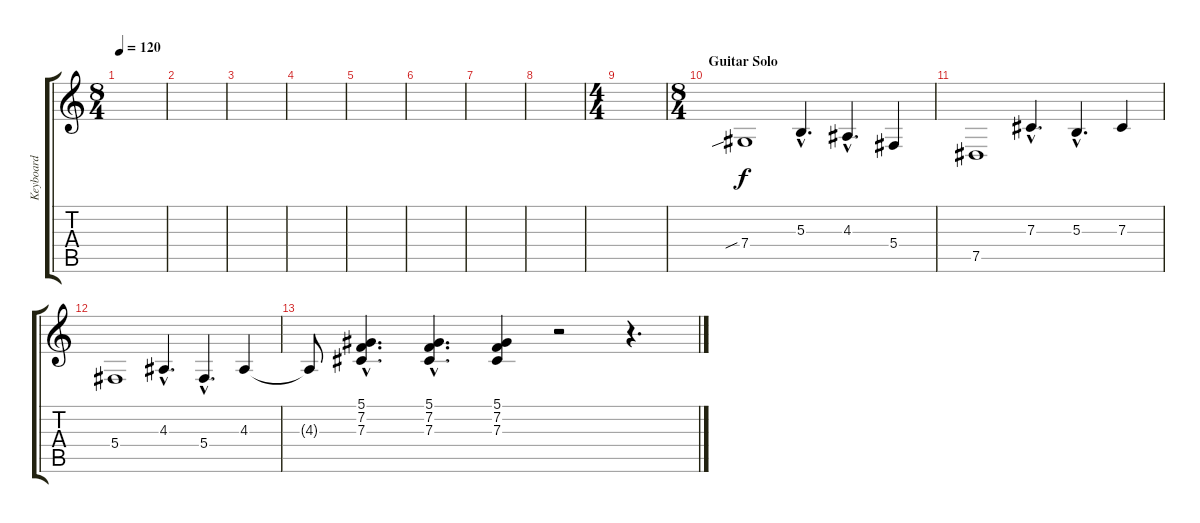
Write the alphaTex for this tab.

\track ("Keyboard" "Keyboard") {instrument lead1square}
\staff {score tabs}
\tuning (Eb4 Bb3 Gb3 Db3 Ab2 Eb2) {hide}
\ts (8 4)
\tempo 120
\clef g2
\ks c
|
|
|
|
|
|
|
|
\ts (4 4)
|
\ts (8 4)
\section ("" "Guitar Solo")
7.4{sib}.1{volume 10} 5.3{hac}.4{d} 4.3{hac}.4{d} 5.4.4 |
7.5.1 7.3{hac}.4{d} 5.3{hac}.4{d} 7.3.4 |
5.4.1 4.3{hac}.4{d} 5.4{hac}.4{d} 4.3.4 |
4.3{t}.8 (5.1{hac} 7.2{hac} 7.3{hac}).4{d} (5.1{hac} 7.2{hac} 7.3{hac}).4{d} (5.1 7.2 7.3).4 r.2 r.4{d}
